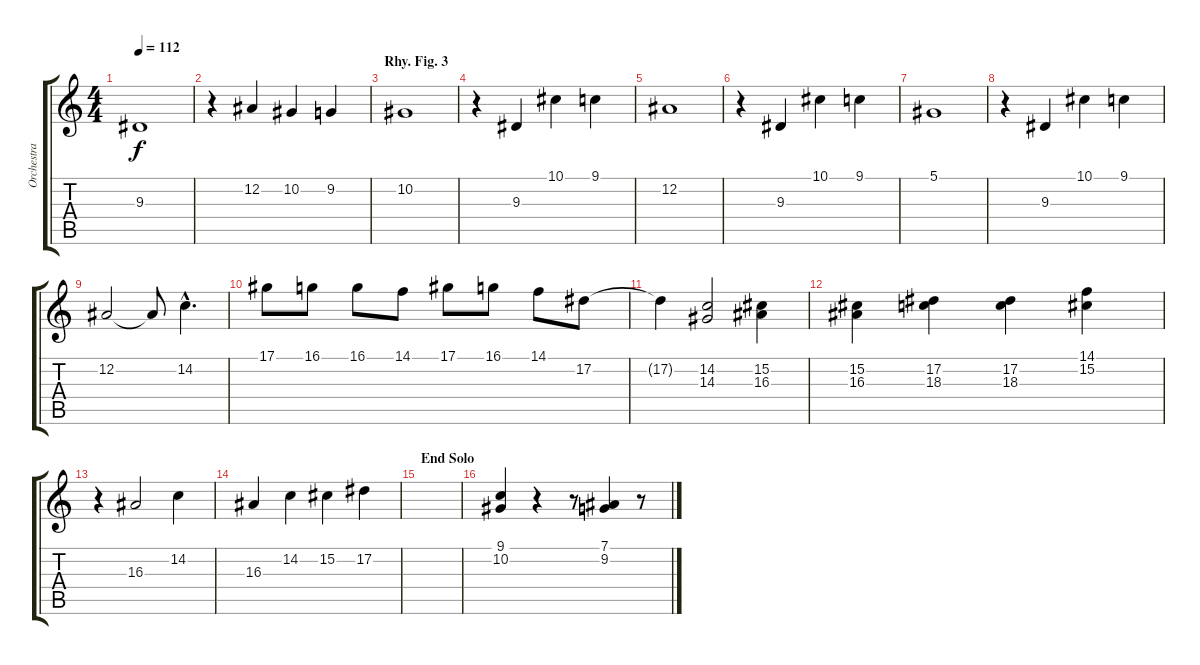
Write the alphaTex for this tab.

\track ("Orchestra (Strings)" "Orchestra ") {instrument stringensemble1}
\staff {score tabs}
\tuning (Eb4 Bb3 Gb3 Db3 Ab2 Eb2) {hide}
\ts (4 4)
\tempo 112
\clef g2
\ks c
9.3.1{dy f} |
r.4 12.2.4 10.2.4 9.2.4 |
\section ("" "Rhy. Fig. 3")
10.2.1 |
r.4 9.3.4 10.1.4 9.1.4 |
12.2.1 |
r.4 9.3.4 10.1.4 9.1.4 |
5.1.1 |
r.4 9.3.4 10.1.4 9.1.4 |
12.2.2 12.2{t}.8 14.2{hac}.4{d} |
17.1.8 16.1.8 16.1.8 14.1.8 17.1.8 16.1.8 14.1.8 17.2.8 |
17.2{t}.4 (14.2 14.3).2 (15.2 16.3).4 |
(15.2 16.3).4 (17.2 18.3).4 (17.2 18.3).4 (14.1 15.2).4 |
r.4 16.3.2 14.2.4 |
16.3.4 14.2.4 15.2.4 17.2.4 |
\section ("" "End Solo")
|
(9.1 10.2).4 r.4 r.8 (7.1 9.2).4 r.8
